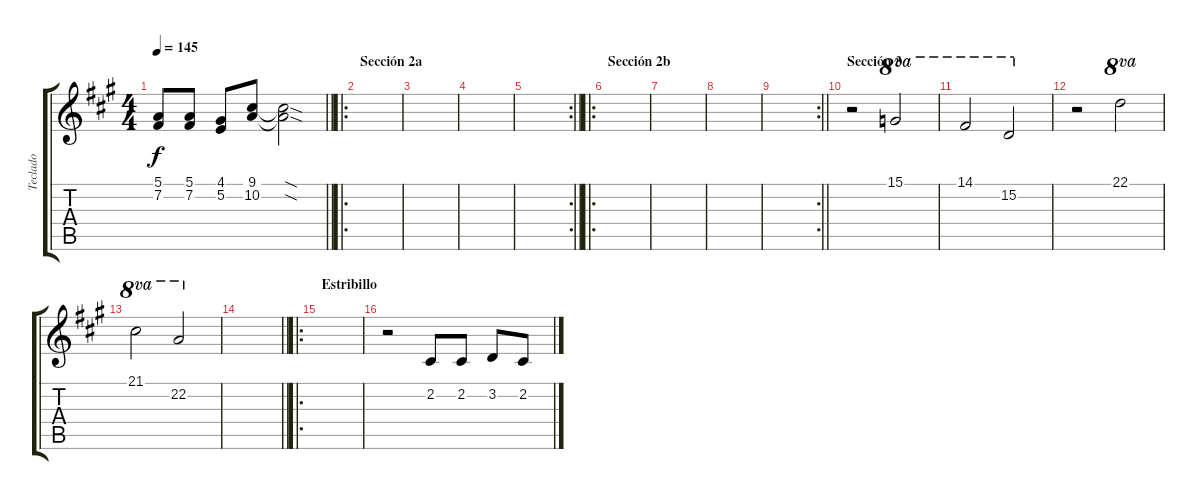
\track ("Teclado" "Teclado") {instrument lead2sawtooth}
\staff {score tabs}
\tuning (E4 B3 G3 D3 A2 E2) {hide}
\ts (4 4)
\tempo 145
\clef g2
\barLineRight lightlight
\ks a
(5.1 7.2).8{dy f} (5.1 7.2).8 (4.1 5.2).8 (9.1 10.2).8 (9.1{sod t} 10.2{sod t}).2 |
\ro
\section ("" "Sección 2a")
|
|
|
\rc 2
\barLineRight lightlight
|
\ro
\section ("" "Sección 2b")
|
|
|
\rc 2
\barLineRight lightlight
|
\section ("" "Sección 3")
r.2 15.1.2{ot 8va instrument stringensemble1} |
14.1.2{ot 8va} 15.2.2{ot 8va} |
r.2 22.1.2{ot 8va} |
21.1.2{ot 8va} 22.2.2{ot 8va} |
\barLineRight lightlight
|
\ro
\section ("" "Estribillo")
|
r.2 2.2.8{instrument lead2sawtooth} 2.2.8 3.2.8 2.2.8
